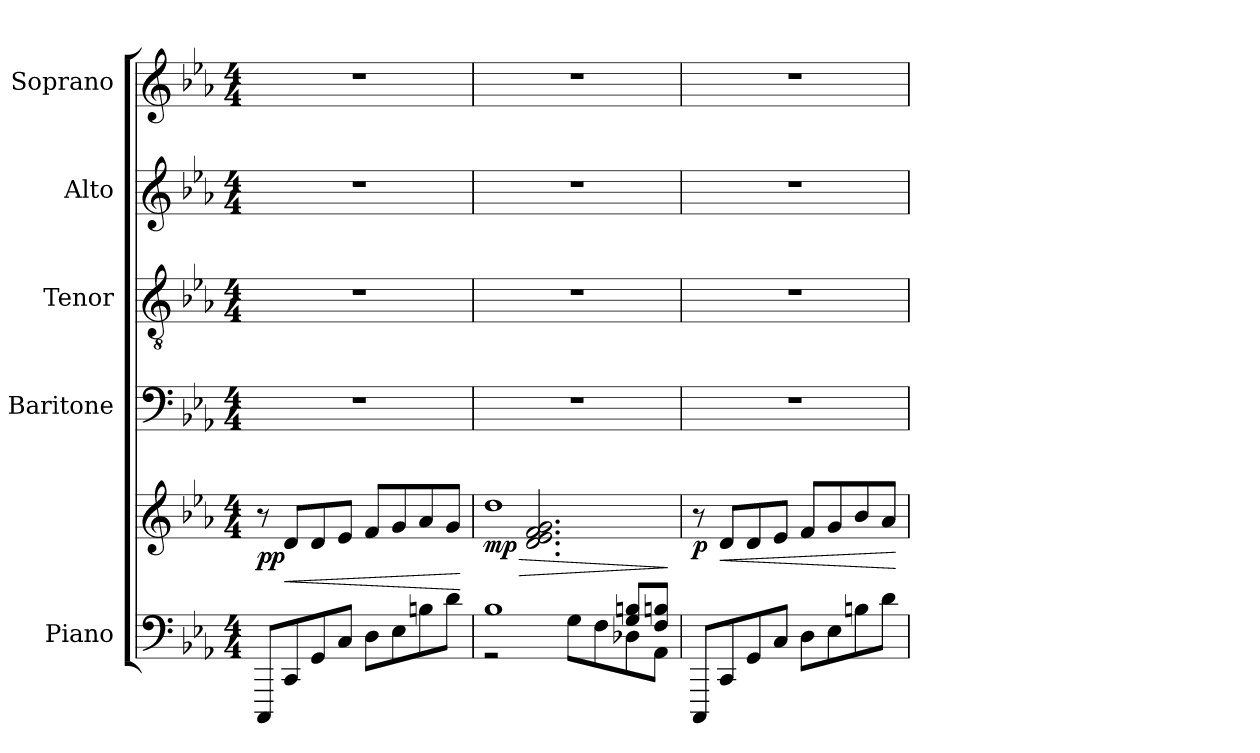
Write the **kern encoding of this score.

**kern	**kern	**dynam	**kern	**kern	**kern	**kern
*part5	*part5	*part5	*part4	*part3	*part2	*part1
*staff6	*staff5	*staff5/6	*staff4	*staff3	*staff2	*staff1
*I"Piano	*	*	*I"Baritone	*I"Tenor	*I"Alto	*I"Soprano
*I'Pno.	*	*	*I'Bar.	*I'T.	*I'A.	*I'S.
*clefF4	*clefG2	*	*clefF4	*clefGv2	*clefG2	*clefG2
*k[b-e-a-]	*k[b-e-a-]	*	*k[b-e-a-]	*k[b-e-a-]	*k[b-e-a-]	*k[b-e-a-]
*M4/4	*M4/4	*	*M4/4	*M4/4	*M4/4	*M4/4
*MM60	*MM60	*	*MM60	*MM60	*MM60	*MM60
=1	=1	=1	=1	=1	=1	=1
!	!	!LO:DY:b	!	!	!	!
8CCC/L	8r	pp	1r	1r	1r	1r
!	!	!LO:HP:b	!	!	!	!
8CC/	8d/L	<	.	.	.	.
8GG/	8d/	.	.	.	.	.
8C/J	8e-/J	.	.	.	.	.
8D\L	8f/L	.	.	.	.	.
8E-\	8g/	.	.	.	.	.
8Bn\	8a-/	.	.	.	.	.
8d\J	8g/J	.	.	.	.	.
.	.	[	.	.	.	.
=2	=2	=2	=2	=2	=2	=2
*^	*	*	*	*	*	*
*	*^	*	*	*	*	*	*
!	!	!	!	!LO:HP:b	!	!	!	!
*	*	*	*^	*	*	*	*	*
!	!	!	!	!	!LO:DY:n=1:b	!	!	!	!
2rGG	2.ryy	1B-	1dd	4ryy	> mp	1r	1r	1r	1r
.	.	.	.	2.d/ 2.e-/ 2.f/ 2.g/	.	.	.	.	.
8G\L	.	.	.	.	.	.	.	.	.
8F\	.	.	.	.	.	.	.	.	.
8D-X\	8G/ 8Bn/L	.	.	.	.	.	.	.	.
8AA-\J	8F/ 8Bn/J	.	.	.	.	.	.	.	.
*v	*v	*v	*	*	*	*	*	*	*
*	*v	*v	*	*	*	*	*
.	.	]	.	.	.	.
=3	=3	=3	=3	=3	=3	=3
!	!	!LO:DY:b	!	!	!	!
8CCC/L	8r	p	1r	1r	1r	1r
!	!	!LO:HP:b	!	!	!	!
8CC/	8d/L	<	.	.	.	.
8GG/	8d/	.	.	.	.	.
8C/J	8e-/J	.	.	.	.	.
8D\L	8f/L	.	.	.	.	.
8E-\	8g/	.	.	.	.	.
8Bn\	8b-/	.	.	.	.	.
8d\J	8a-/J	.	.	.	.	.
.	.	[	.	.	.	.
=	=	=	=	=	=	=
*-	*-	*-	*-	*-	*-	*-
